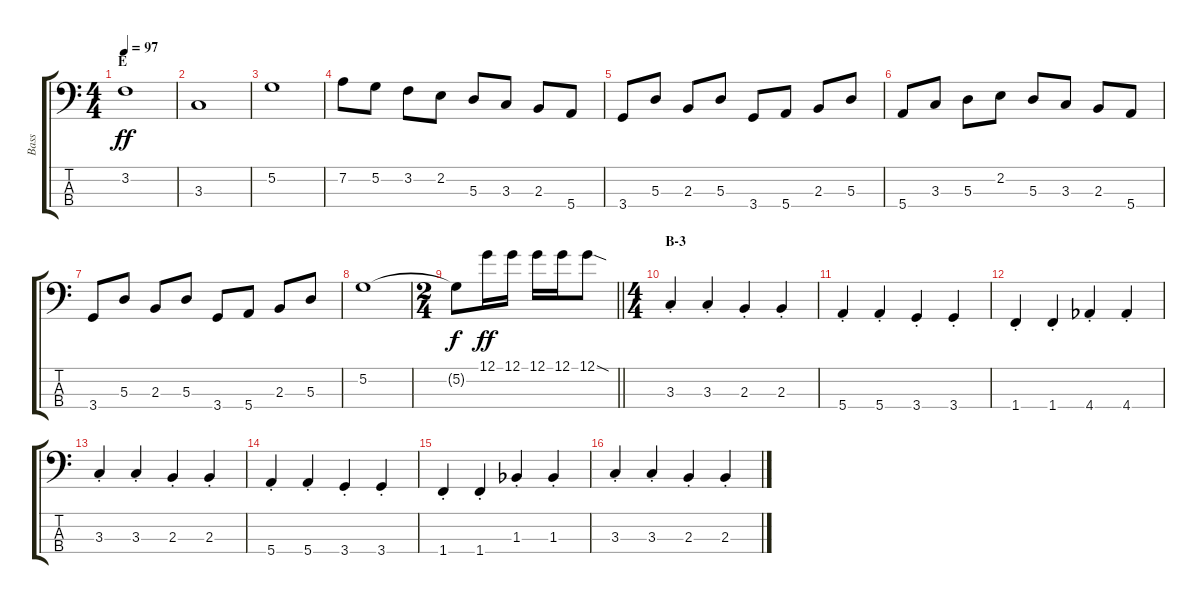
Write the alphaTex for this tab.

\track ("Bass" "Bass") {instrument electricbassfinger}
\staff {score tabs}
\tuning (G2 D2 A1 E1) {hide}
\ts (4 4)
\section ("" "E")
\tempo 97
\clef f4
\ks c
3.2.1{dy ff} |
3.3.1 |
5.2.1 |
7.2.8 5.2.8 3.2.8 2.2.8 5.3.8 3.3.8 2.3.8 5.4.8 |
3.4.8 5.3.8 2.3.8 5.3.8 3.4.8 5.4.8 2.3.8 5.3.8 |
5.4.8 3.3.8 5.3.8 2.2.8 5.3.8 3.3.8 2.3.8 5.4.8 |
3.4.8 5.3.8 2.3.8 5.3.8 3.4.8 5.4.8 2.3.8 5.3.8 |
5.2.1 |
\ts (2 4)
\barLineRight lightlight
5.2{t}.8{dy f} 12.1.16{dy ff} 12.1.16 12.1.16 12.1.16 12.1{sod}.8 |
\ts (4 4)
\section ("" "B-3")
3.3{st}.4 3.3{st}.4 2.3{st}.4 2.3{st}.4 |
5.4{st}.4 5.4{st}.4 3.4{st}.4 3.4{st}.4 |
1.4{st}.4 1.4{st}.4 4.4{st acc b}.4 4.4{st acc b}.4 |
3.3{st}.4 3.3{st}.4 2.3{st}.4 2.3{st}.4 |
5.4{st}.4 5.4{st}.4 3.4{st}.4 3.4{st}.4 |
1.4{st}.4 1.4{st}.4 1.3{st acc b}.4 1.3{st acc b}.4 |
3.3{st}.4 3.3{st}.4 2.3{st}.4 2.3{st}.4
